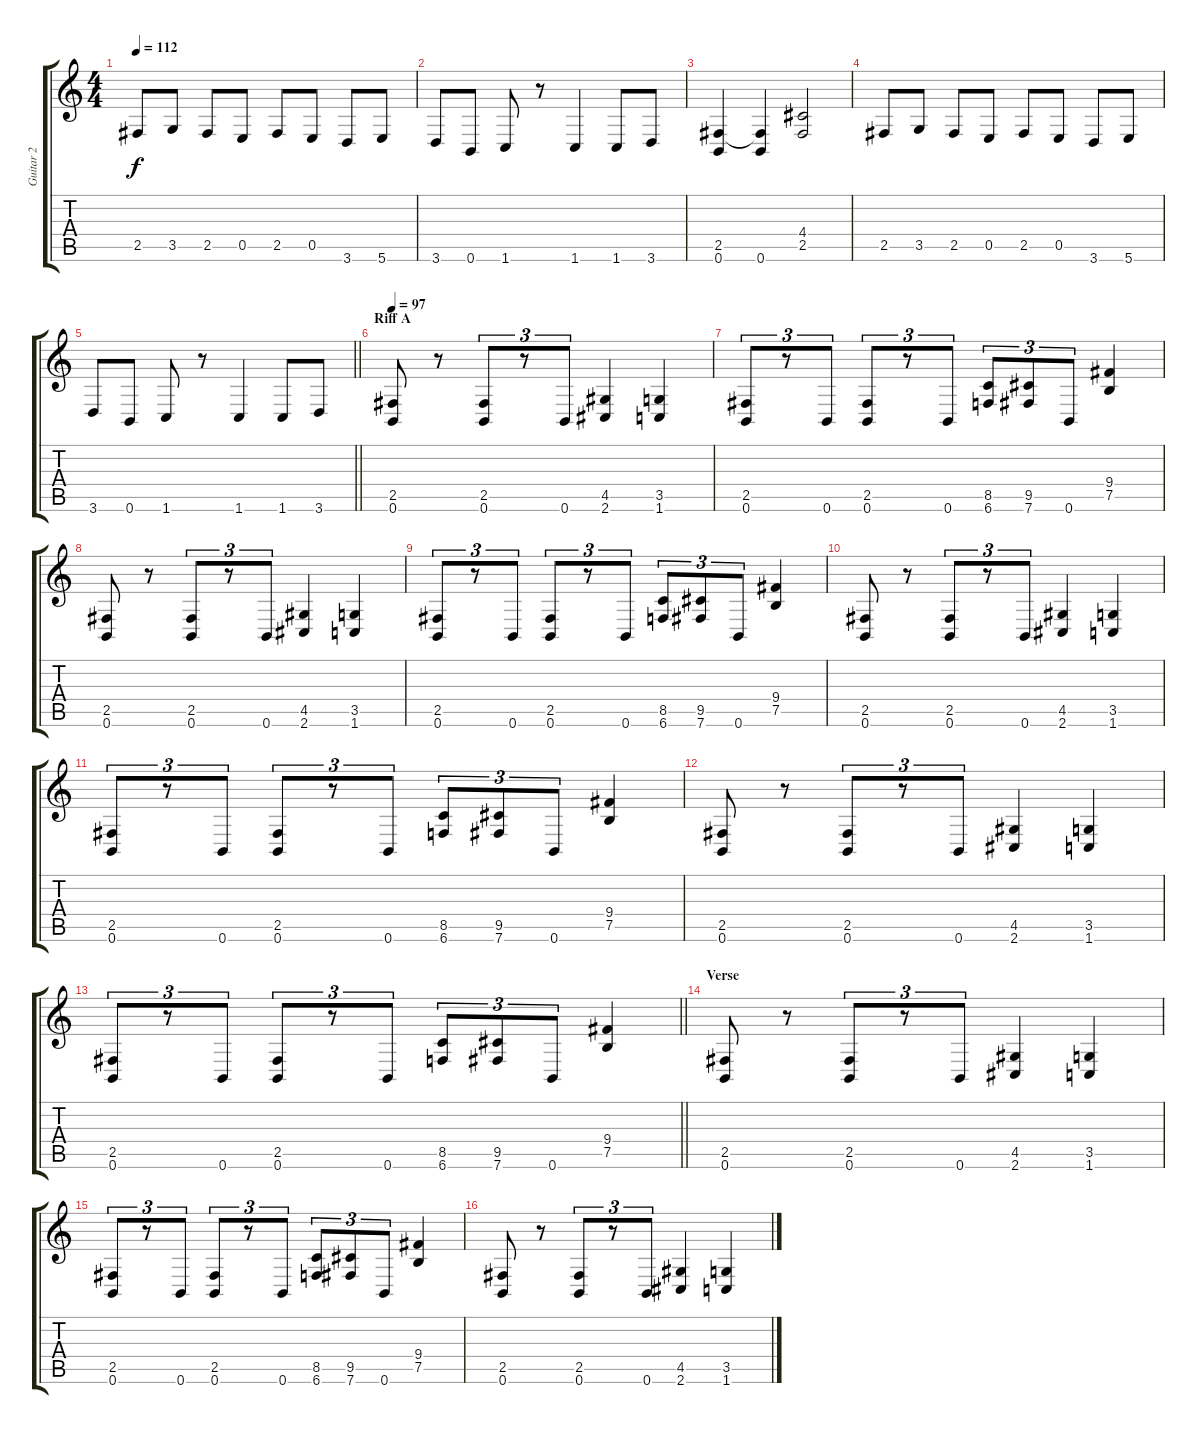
\track ("Guitar 2" "Guitar 2") {instrument overdrivenguitar}
\staff {score tabs}
\tuning (B3 Gb3 D3 A2 E2 B1) {hide}
\ts (4 4)
\tempo 112
\clef g2
\ks c
2.5.8{dy f} 3.5.8 2.5.8 0.5.8 2.5.8 0.5.8 3.6.8 5.6.8 |
3.6.8 0.6.8 1.6.8 r.8 1.6.4 1.6.8 3.6.8 |
(2.5 0.6).4 (2.5{t} 0.6).4 (4.4 2.5).2 |
2.5.8 3.5.8 2.5.8 0.5.8 2.5.8 0.5.8 3.6.8 5.6.8 |
\barLineRight lightlight
3.6.8 0.6.8 1.6.8 r.8 1.6.4 1.6.8 3.6.8 |
\section ("" "Riff A")
\tempo 97
(2.5 0.6).8 r.8 (2.5 0.6).8{tu (3 2)} r.8{tu (3 2)} 0.6.8{tu (3 2)} (4.5 2.6).4 (3.5 1.6).4 |
(2.5 0.6).8{tu (3 2)} r.8{tu (3 2)} 0.6.8{tu (3 2)} (2.5 0.6).8{tu (3 2)} r.8{tu (3 2)} 0.6.8{tu (3 2)} (8.5 6.6).8{tu (3 2)} (9.5 7.6).8{tu (3 2)} 0.6.8{tu (3 2)} (9.4 7.5).4 |
(2.5 0.6).8 r.8 (2.5 0.6).8{tu (3 2)} r.8{tu (3 2)} 0.6.8{tu (3 2)} (4.5 2.6).4 (3.5 1.6).4 |
(2.5 0.6).8{tu (3 2)} r.8{tu (3 2)} 0.6.8{tu (3 2)} (2.5 0.6).8{tu (3 2)} r.8{tu (3 2)} 0.6.8{tu (3 2)} (8.5 6.6).8{tu (3 2)} (9.5 7.6).8{tu (3 2)} 0.6.8{tu (3 2)} (9.4 7.5).4 |
(2.5 0.6).8 r.8 (2.5 0.6).8{tu (3 2)} r.8{tu (3 2)} 0.6.8{tu (3 2)} (4.5 2.6).4 (3.5 1.6).4 |
(2.5 0.6).8{tu (3 2)} r.8{tu (3 2)} 0.6.8{tu (3 2)} (2.5 0.6).8{tu (3 2)} r.8{tu (3 2)} 0.6.8{tu (3 2)} (8.5 6.6).8{tu (3 2)} (9.5 7.6).8{tu (3 2)} 0.6.8{tu (3 2)} (9.4 7.5).4 |
(2.5 0.6).8 r.8 (2.5 0.6).8{tu (3 2)} r.8{tu (3 2)} 0.6.8{tu (3 2)} (4.5 2.6).4 (3.5 1.6).4 |
\barLineRight lightlight
(2.5 0.6).8{tu (3 2)} r.8{tu (3 2)} 0.6.8{tu (3 2)} (2.5 0.6).8{tu (3 2)} r.8{tu (3 2)} 0.6.8{tu (3 2)} (8.5 6.6).8{tu (3 2)} (9.5 7.6).8{tu (3 2)} 0.6.8{tu (3 2)} (9.4 7.5).4 |
\section ("" "Verse")
(2.5 0.6).8 r.8 (2.5 0.6).8{tu (3 2)} r.8{tu (3 2)} 0.6.8{tu (3 2)} (4.5 2.6).4 (3.5 1.6).4 |
(2.5 0.6).8{tu (3 2)} r.8{tu (3 2)} 0.6.8{tu (3 2)} (2.5 0.6).8{tu (3 2)} r.8{tu (3 2)} 0.6.8{tu (3 2)} (8.5 6.6).8{tu (3 2)} (9.5 7.6).8{tu (3 2)} 0.6.8{tu (3 2)} (9.4 7.5).4 |
(2.5 0.6).8 r.8 (2.5 0.6).8{tu (3 2)} r.8{tu (3 2)} 0.6.8{tu (3 2)} (4.5 2.6).4 (3.5 1.6).4
